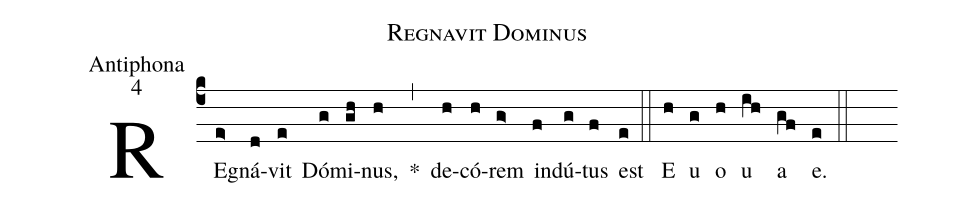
name:Regnavit Dominus;
office-part:Antiphona;
mode:4;
%%
(c4) RE(e>)gná(d)vit(e) Dó(g)mi(gh)nus,(h) *(,) de(h)có(h)rem(g>) in(f)dú(g)tus(f) est(e) (::)
E(h) u(g) o(h) u(ih) a(gf) e.(e) (::)
